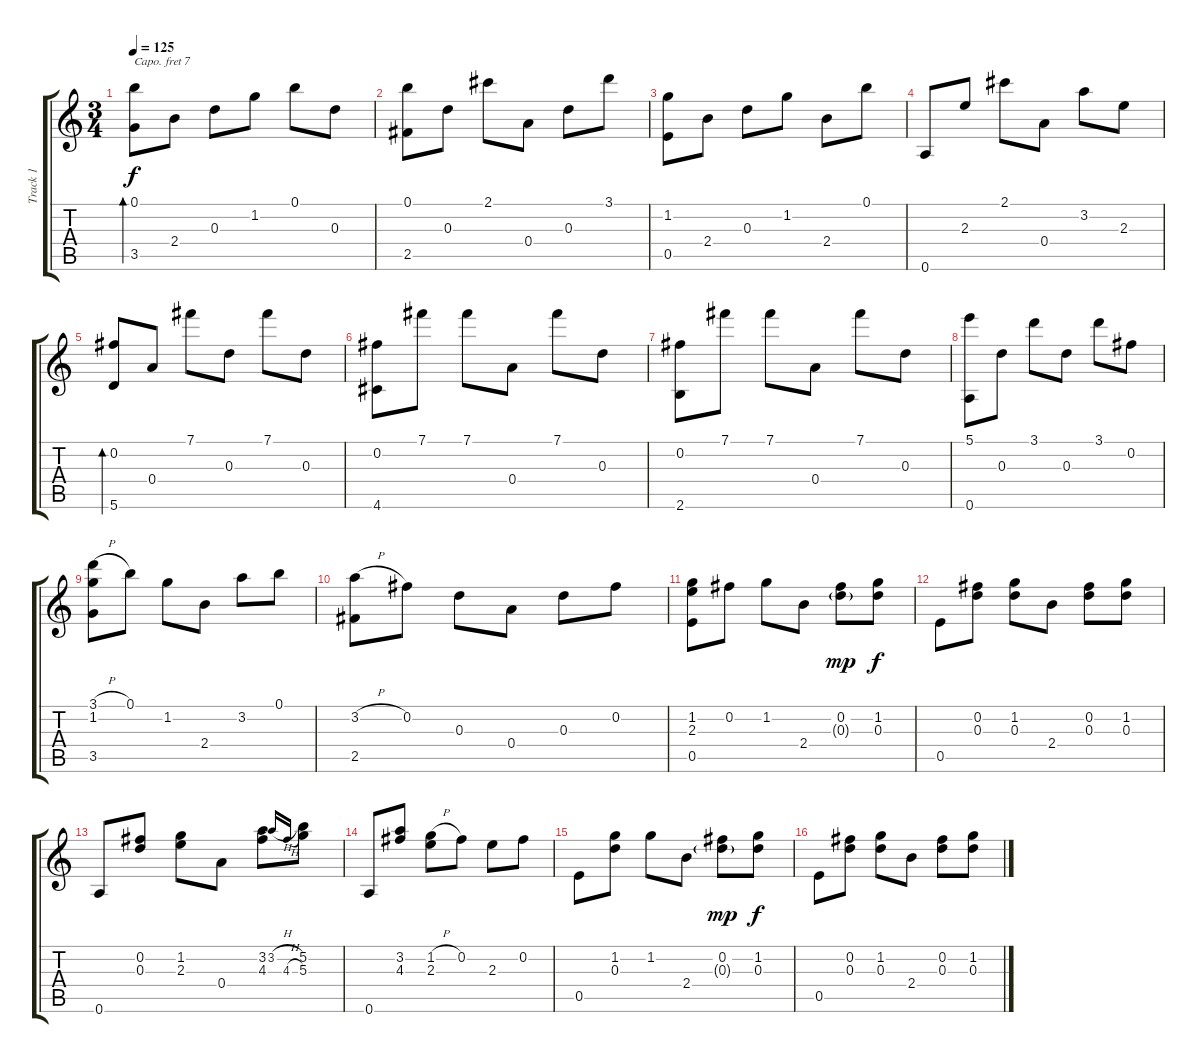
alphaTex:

\track ("Track 1" "Track 1") {instrument acousticguitarsteel}
\staff {score tabs}
\capo 7
\tuning (E4 B3 G3 D3 A2 D2) {hide}
\ts (3 4)
\tempo 125
\clef g2
\ks c
(0.1 3.5).8{bd 240 dy f} 2.4.8 0.3.8 1.2.8 0.1.8 0.3.8 |
(0.1 2.5).8 0.3.8 2.1.8 0.4.8 0.3.8 3.1.8 |
(1.2 0.5).8 2.4.8 0.3.8 1.2.8 2.4.8 0.1.8 |
0.6.8 2.3.8 2.1.8 0.4.8 3.2.8 2.3.8 |
(0.2 5.6).8{bd 240} 0.4.8 7.1.8 0.3.8 7.1.8 0.3.8 |
(0.2 4.6).8 7.1.8 7.1.8 0.4.8 7.1.8 0.3.8 |
(0.2 2.6).8 7.1.8 7.1.8 0.4.8 7.1.8 0.3.8 |
(5.1 0.6).8 0.3.8 3.1.8 0.3.8 3.1.8 0.2.8 |
(3.1{h} 1.2 3.5).8 0.1.8 1.2.8 2.4.8 3.2.8 0.1.8 |
(3.2{h} 2.5).8 0.2.8 0.3.8 0.4.8 0.3.8 0.2.8 |
(1.2 2.3 0.5).8 0.2.8 1.2.8 2.4.8 (0.2 0.3{g}).8{dy mp} (1.2 0.3).8{dy f} |
0.5.8 (0.2 0.3).8 (1.2 0.3).8 2.4.8 (0.2 0.3).8 (1.2 0.3).8 |
0.6.8 (0.2 0.3).8 (1.2 2.3).8 0.4.8 (3.2 4.3).8 3.2{h}.16{gr onbeat} 4.3{h}.16{gr onbeat} (5.2 5.3).8 |
0.6.8 (3.2 4.3).8 (1.2{h} 2.3).8 0.2.8 2.3.8 0.2.8 |
0.5.8 (1.2 0.3).8 1.2.8 2.4.8 (0.2 0.3{g}).8{dy mp} (1.2 0.3).8{dy f} |
0.5.8 (0.2 0.3).8 (1.2 0.3).8 2.4.8 (0.2 0.3).8 (1.2 0.3).8
